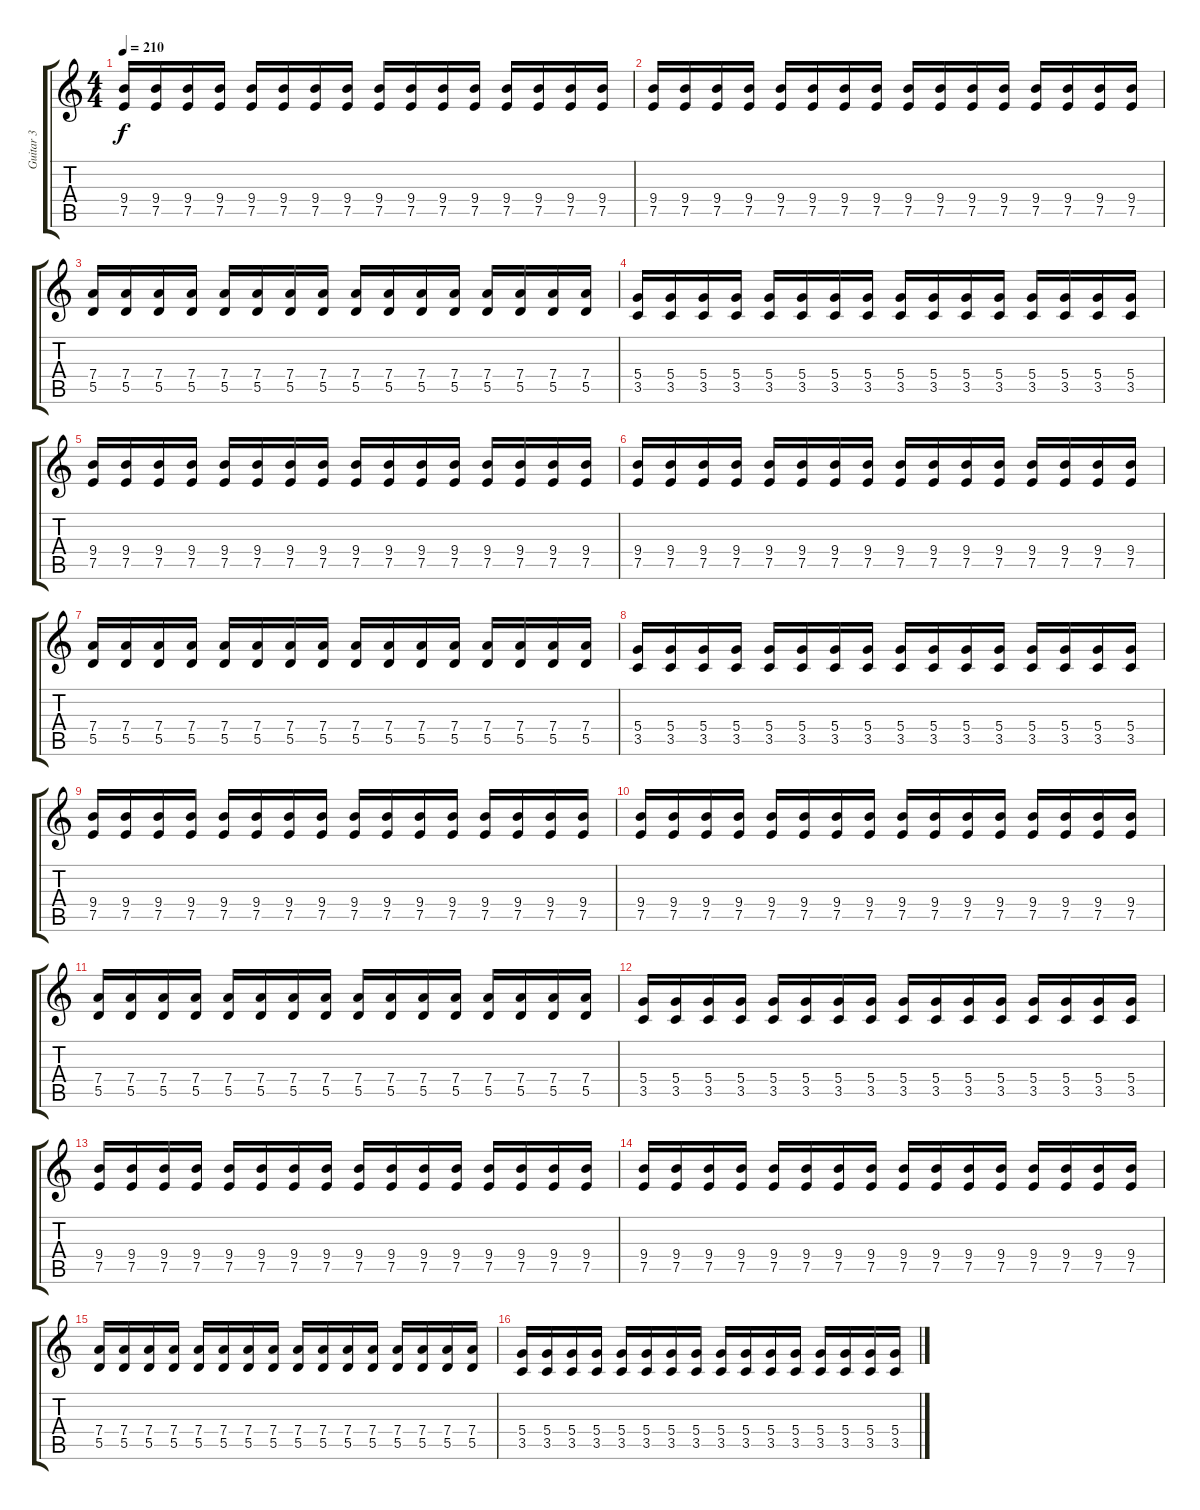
\track ("Guitar 3" "Guitar 3") {instrument distortionguitar}
\staff {score tabs}
\tuning (E4 B3 G3 D3 A2 E2) {hide}
\ts (4 4)
\tempo 210
\clef g2
\ks c
(9.4 7.5).16{dy f instrument distortionguitar} (9.4 7.5).16 (9.4 7.5).16 (9.4 7.5).16 (9.4 7.5).16 (9.4 7.5).16 (9.4 7.5).16 (9.4 7.5).16 (9.4 7.5).16 (9.4 7.5).16 (9.4 7.5).16 (9.4 7.5).16 (9.4 7.5).16 (9.4 7.5).16 (9.4 7.5).16 (9.4 7.5).16 |
(9.4 7.5).16 (9.4 7.5).16 (9.4 7.5).16 (9.4 7.5).16 (9.4 7.5).16 (9.4 7.5).16 (9.4 7.5).16 (9.4 7.5).16 (9.4 7.5).16 (9.4 7.5).16 (9.4 7.5).16 (9.4 7.5).16 (9.4 7.5).16 (9.4 7.5).16 (9.4 7.5).16 (9.4 7.5).16 |
(7.4 5.5).16 (7.4 5.5).16 (7.4 5.5).16 (7.4 5.5).16 (7.4 5.5).16 (7.4 5.5).16 (7.4 5.5).16 (7.4 5.5).16 (7.4 5.5).16 (7.4 5.5).16 (7.4 5.5).16 (7.4 5.5).16 (7.4 5.5).16 (7.4 5.5).16 (7.4 5.5).16 (7.4 5.5).16 |
(5.4 3.5).16 (5.4 3.5).16 (5.4 3.5).16 (5.4 3.5).16 (5.4 3.5).16 (5.4 3.5).16 (5.4 3.5).16 (5.4 3.5).16 (5.4 3.5).16 (5.4 3.5).16 (5.4 3.5).16 (5.4 3.5).16 (5.4 3.5).16 (5.4 3.5).16 (5.4 3.5).16 (5.4 3.5).16 |
(9.4 7.5).16 (9.4 7.5).16 (9.4 7.5).16 (9.4 7.5).16 (9.4 7.5).16 (9.4 7.5).16 (9.4 7.5).16 (9.4 7.5).16 (9.4 7.5).16 (9.4 7.5).16 (9.4 7.5).16 (9.4 7.5).16 (9.4 7.5).16 (9.4 7.5).16 (9.4 7.5).16 (9.4 7.5).16 |
(9.4 7.5).16 (9.4 7.5).16 (9.4 7.5).16 (9.4 7.5).16 (9.4 7.5).16 (9.4 7.5).16 (9.4 7.5).16 (9.4 7.5).16 (9.4 7.5).16 (9.4 7.5).16 (9.4 7.5).16 (9.4 7.5).16 (9.4 7.5).16 (9.4 7.5).16 (9.4 7.5).16 (9.4 7.5).16 |
(7.4 5.5).16 (7.4 5.5).16 (7.4 5.5).16 (7.4 5.5).16 (7.4 5.5).16 (7.4 5.5).16 (7.4 5.5).16 (7.4 5.5).16 (7.4 5.5).16 (7.4 5.5).16 (7.4 5.5).16 (7.4 5.5).16 (7.4 5.5).16 (7.4 5.5).16 (7.4 5.5).16 (7.4 5.5).16 |
(5.4 3.5).16 (5.4 3.5).16 (5.4 3.5).16 (5.4 3.5).16 (5.4 3.5).16 (5.4 3.5).16 (5.4 3.5).16 (5.4 3.5).16 (5.4 3.5).16 (5.4 3.5).16 (5.4 3.5).16 (5.4 3.5).16 (5.4 3.5).16 (5.4 3.5).16 (5.4 3.5).16 (5.4 3.5).16 |
(9.4 7.5).16 (9.4 7.5).16 (9.4 7.5).16 (9.4 7.5).16 (9.4 7.5).16 (9.4 7.5).16 (9.4 7.5).16 (9.4 7.5).16 (9.4 7.5).16 (9.4 7.5).16 (9.4 7.5).16 (9.4 7.5).16 (9.4 7.5).16 (9.4 7.5).16 (9.4 7.5).16 (9.4 7.5).16 |
(9.4 7.5).16 (9.4 7.5).16 (9.4 7.5).16 (9.4 7.5).16 (9.4 7.5).16 (9.4 7.5).16 (9.4 7.5).16 (9.4 7.5).16 (9.4 7.5).16 (9.4 7.5).16 (9.4 7.5).16 (9.4 7.5).16 (9.4 7.5).16 (9.4 7.5).16 (9.4 7.5).16 (9.4 7.5).16 |
(7.4 5.5).16 (7.4 5.5).16 (7.4 5.5).16 (7.4 5.5).16 (7.4 5.5).16 (7.4 5.5).16 (7.4 5.5).16 (7.4 5.5).16 (7.4 5.5).16 (7.4 5.5).16 (7.4 5.5).16 (7.4 5.5).16 (7.4 5.5).16 (7.4 5.5).16 (7.4 5.5).16 (7.4 5.5).16 |
(5.4 3.5).16 (5.4 3.5).16 (5.4 3.5).16 (5.4 3.5).16 (5.4 3.5).16 (5.4 3.5).16 (5.4 3.5).16 (5.4 3.5).16 (5.4 3.5).16 (5.4 3.5).16 (5.4 3.5).16 (5.4 3.5).16 (5.4 3.5).16 (5.4 3.5).16 (5.4 3.5).16 (5.4 3.5).16 |
(9.4 7.5).16 (9.4 7.5).16 (9.4 7.5).16 (9.4 7.5).16 (9.4 7.5).16 (9.4 7.5).16 (9.4 7.5).16 (9.4 7.5).16 (9.4 7.5).16 (9.4 7.5).16 (9.4 7.5).16 (9.4 7.5).16 (9.4 7.5).16 (9.4 7.5).16 (9.4 7.5).16 (9.4 7.5).16 |
(9.4 7.5).16 (9.4 7.5).16 (9.4 7.5).16 (9.4 7.5).16 (9.4 7.5).16 (9.4 7.5).16 (9.4 7.5).16 (9.4 7.5).16 (9.4 7.5).16 (9.4 7.5).16 (9.4 7.5).16 (9.4 7.5).16 (9.4 7.5).16 (9.4 7.5).16 (9.4 7.5).16 (9.4 7.5).16 |
(7.4 5.5).16 (7.4 5.5).16 (7.4 5.5).16 (7.4 5.5).16 (7.4 5.5).16 (7.4 5.5).16 (7.4 5.5).16 (7.4 5.5).16 (7.4 5.5).16 (7.4 5.5).16 (7.4 5.5).16 (7.4 5.5).16 (7.4 5.5).16 (7.4 5.5).16 (7.4 5.5).16 (7.4 5.5).16 |
(5.4 3.5).16 (5.4 3.5).16 (5.4 3.5).16 (5.4 3.5).16 (5.4 3.5).16 (5.4 3.5).16 (5.4 3.5).16 (5.4 3.5).16 (5.4 3.5).16 (5.4 3.5).16 (5.4 3.5).16 (5.4 3.5).16 (5.4 3.5).16 (5.4 3.5).16 (5.4 3.5).16 (5.4 3.5).16
